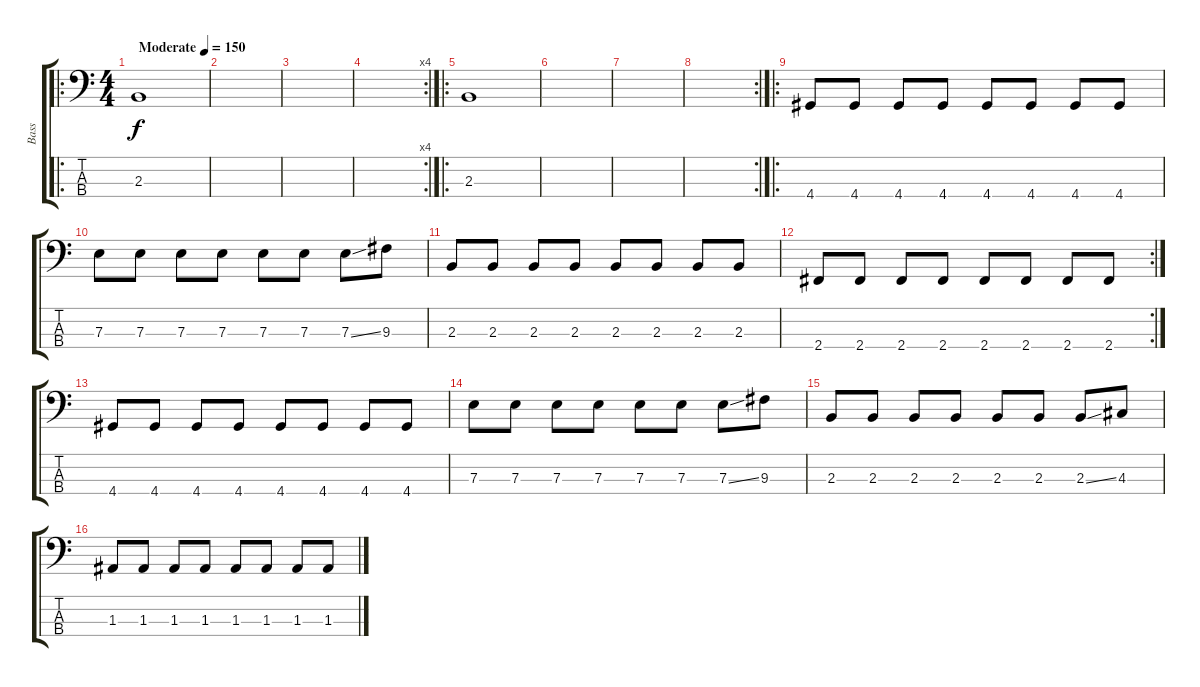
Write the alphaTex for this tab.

\track ("Bass" "Bass") {instrument electricbasspick}
\staff {score tabs}
\tuning (G2 D2 A1 E1) {hide}
\ro
\ts (4 4)
\tempo (150 "Moderate")
\clef f4
\ks c
2.3.1{dy f instrument electricbasspick} |
|
|
\rc 4
|
\ro
2.3.1 |
|
|
\rc 2
|
\ro
4.4.8 4.4.8 4.4.8 4.4.8 4.4.8 4.4.8 4.4.8 4.4.8 |
7.3.8 7.3.8 7.3.8 7.3.8 7.3.8 7.3.8 7.3{ss}.8 9.3.8 |
2.3.8 2.3.8 2.3.8 2.3.8 2.3.8 2.3.8 2.3.8 2.3.8 |
\rc 2
2.4.8 2.4.8 2.4.8 2.4.8 2.4.8 2.4.8 2.4.8 2.4.8 |
4.4.8 4.4.8 4.4.8 4.4.8 4.4.8 4.4.8 4.4.8 4.4.8 |
7.3.8 7.3.8 7.3.8 7.3.8 7.3.8 7.3.8 7.3{ss}.8 9.3.8 |
2.3.8 2.3.8 2.3.8 2.3.8 2.3.8 2.3.8 2.3{ss}.8 4.3.8 |
1.3.8 1.3.8 1.3.8 1.3.8 1.3.8 1.3.8 1.3.8 1.3.8
